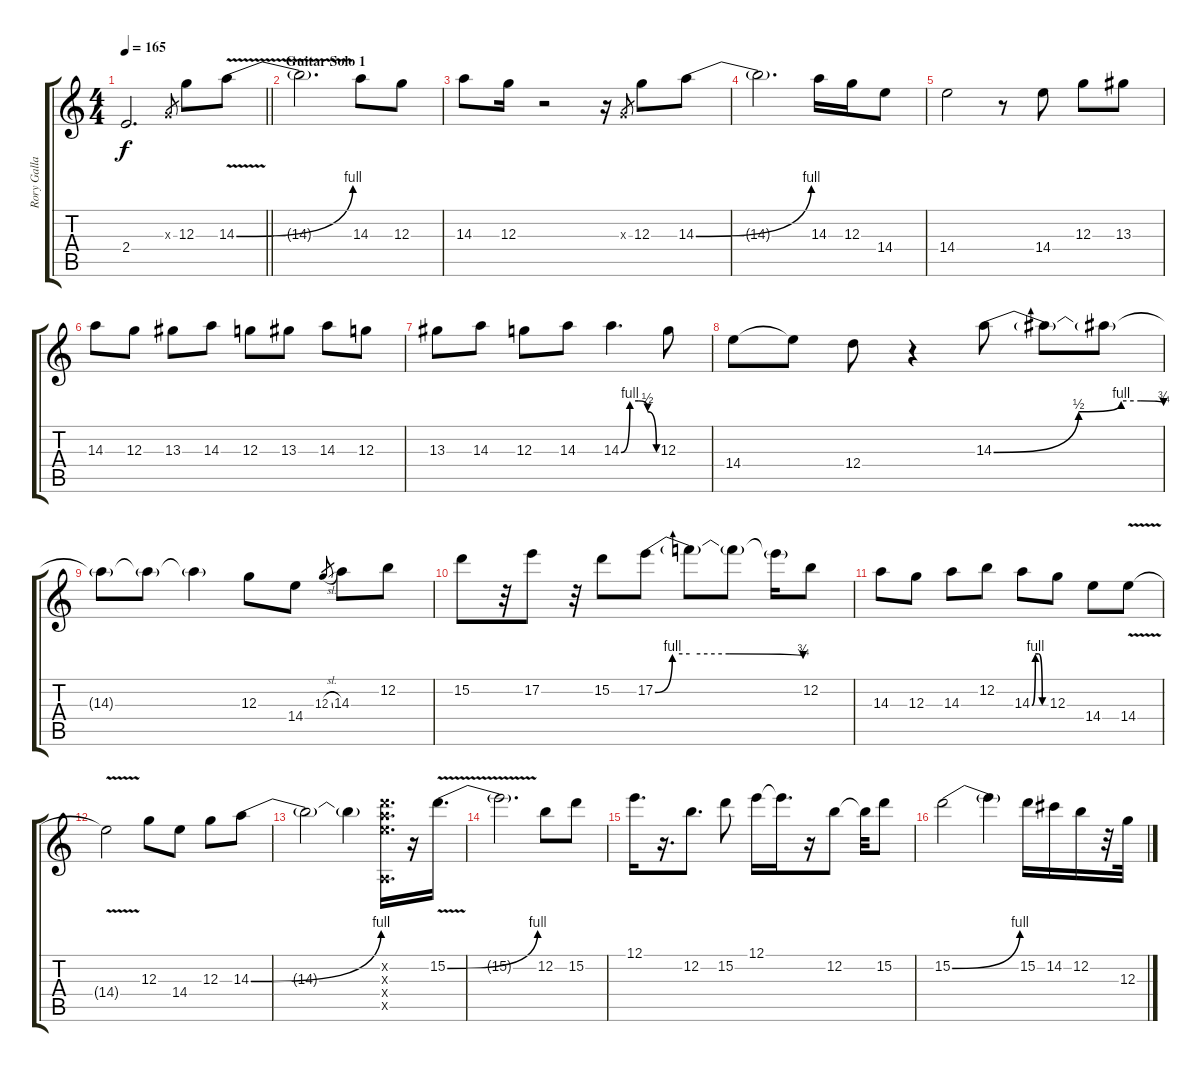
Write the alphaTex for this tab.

\track ("Rory Gallagher" "Rory Galla") {instrument overdrivenguitar}
\staff {score tabs}
\tuning (E4 B3 G3 D3 A2 E2) {hide}
\ts (4 4)
\tempo 165
\clef g2
\barLineRight lightlight
\ks c
2.4.2{d dy f instrument overdrivenguitar} 0.3{x}.8{gr} 12.3.8 14.3{be (bend 0 0 60 4) v}.8 |
\section ("" "Guitar Solo 1")
14.3{t}.2{d} 14.3.8 12.3.8 |
14.3.8 12.3.16 r.2 r.16 0.3{x}.8{gr} 12.3.8 14.3{be (bend 0 0 60 4)}.8 |
14.3{t}.2{d} 14.3.16 12.3.16 14.4.8 |
14.4.2 r.8 14.4.8 12.3.8 13.3.8 |
14.3.8 12.3.8 13.3.8 14.3.8 12.3.8 13.3.8 14.3.8 12.3.8 |
13.3.8 14.3.8 12.3.8 14.3.8 14.3{be (custom 0 0 15 4 30 4 45 2 60 0)}.4{d} 12.3.8 |
14.4.8 14.4{t}.8 12.4.8 r.4 14.3{be (custom 0 0 30 2 45 4 52 4 60 3)}.8 14.3{t}.8 14.3{t}.8 |
14.3{t}.8 14.3{t}.8 14.3{t}.4 12.3.8 14.4.8 12.3{sl}.8{gr} 14.3.8 12.2.8 |
15.2.8 r.32 17.2.8 r.32 15.2.8 17.2{be (custom 0 0 7 4 14 4 30 4 60 3)}.8 17.2{t}.8 17.2{t}.8 17.2{t}.16 12.2.8 |
14.3.8 12.3.8 14.3.8 12.2.8 14.3{be (custom 0 0 15 4 30 4 45 0 60 0)}.8 12.3.8 14.4.8 14.4{v}.8 |
14.4{t}.2 12.3.8 14.4.8 12.3.8 14.3{be (bend 0 0 60 4)}.8 |
14.3{t}.2 14.3{t}.4 (15.2{x} 14.3{x} 14.4{x} 0.5{x}).16{d} r.16 15.2{be (bend 0 0 60 4) v}.16{d} |
15.2{t}.2{d} 12.2.8 15.2.8 |
12.1.16{d} r.16{d} 12.2.8{d} 15.2.8 12.1.16 12.1{t}.16{d} r.16 12.2.8 12.2{t}.32 15.2.8 |
15.2{be (bend 0 0 60 4)}.2 15.2{t}.4 15.2.16 14.2.16 12.2.16 r.32 12.3.32
